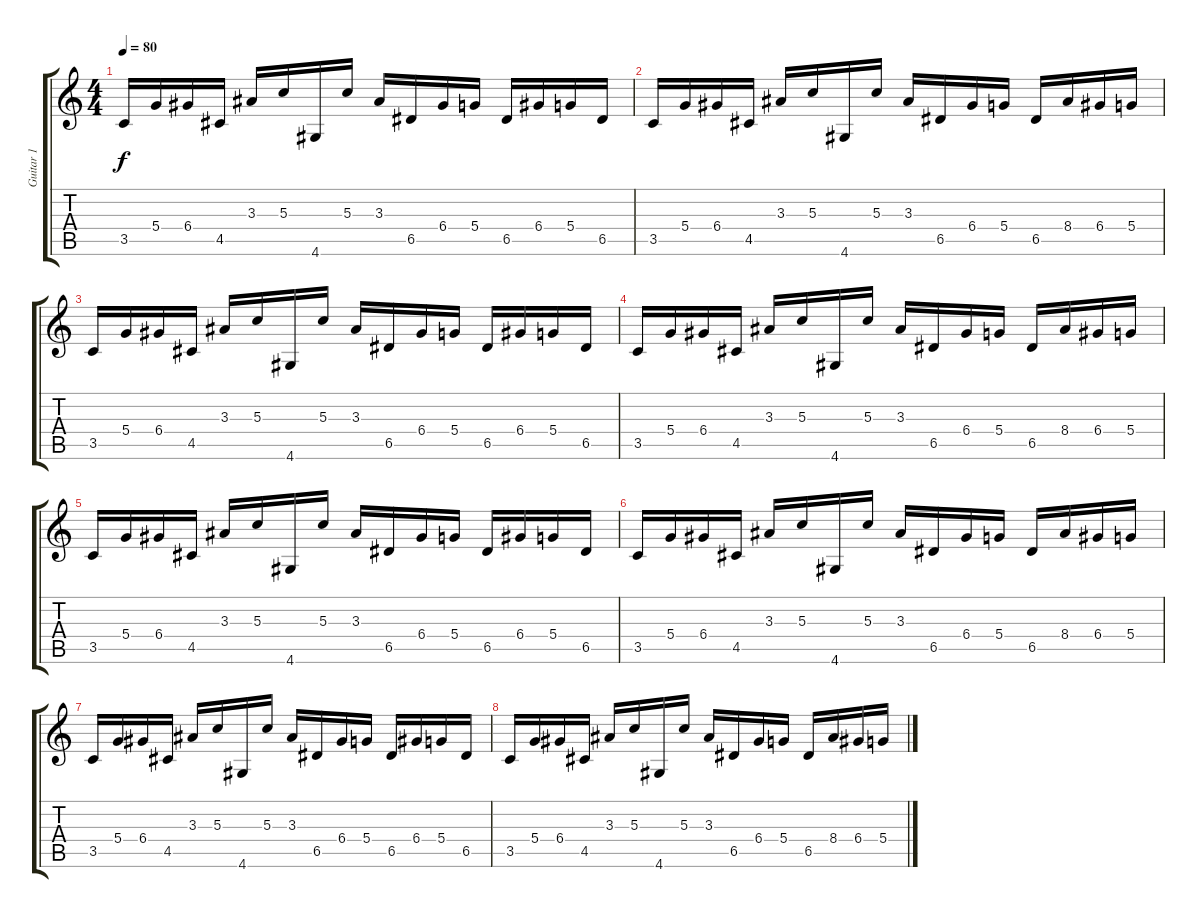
\track ("Guitar 1" "Guitar 1") {instrument distortionguitar}
\staff {score tabs}
\tuning (E4 B3 G3 D3 A2 E2) {hide}
\ts (4 4)
\tempo 80
\clef g2
\ks c
3.5.16{dy f instrument distortionguitar} 5.4.16 6.4.16 4.5.16 3.3.16 5.3.16 4.6.16 5.3.16 3.3.16 6.5.16 6.4.16 5.4.16 6.5.16 6.4.16 5.4.16 6.5.16 |
3.5.16 5.4.16 6.4.16 4.5.16 3.3.16 5.3.16 4.6.16 5.3.16 3.3.16 6.5.16 6.4.16 5.4.16 6.5.16 8.4.16 6.4.16 5.4.16 |
3.5.16 5.4.16 6.4.16 4.5.16 3.3.16 5.3.16 4.6.16 5.3.16 3.3.16 6.5.16 6.4.16 5.4.16 6.5.16 6.4.16 5.4.16 6.5.16 |
3.5.16 5.4.16 6.4.16 4.5.16 3.3.16 5.3.16 4.6.16 5.3.16 3.3.16 6.5.16 6.4.16 5.4.16 6.5.16 8.4.16 6.4.16 5.4.16 |
3.5.16 5.4.16 6.4.16 4.5.16 3.3.16 5.3.16 4.6.16 5.3.16 3.3.16 6.5.16 6.4.16 5.4.16 6.5.16 6.4.16 5.4.16 6.5.16 |
3.5.16 5.4.16 6.4.16 4.5.16 3.3.16 5.3.16 4.6.16 5.3.16 3.3.16 6.5.16 6.4.16 5.4.16 6.5.16 8.4.16 6.4.16 5.4.16 |
3.5.16 5.4.16 6.4.16 4.5.16 3.3.16 5.3.16 4.6.16 5.3.16 3.3.16 6.5.16 6.4.16 5.4.16 6.5.16 6.4.16 5.4.16 6.5.16 |
3.5.16 5.4.16 6.4.16 4.5.16 3.3.16 5.3.16 4.6.16 5.3.16 3.3.16 6.5.16 6.4.16 5.4.16 6.5.16 8.4.16 6.4.16 5.4.16
